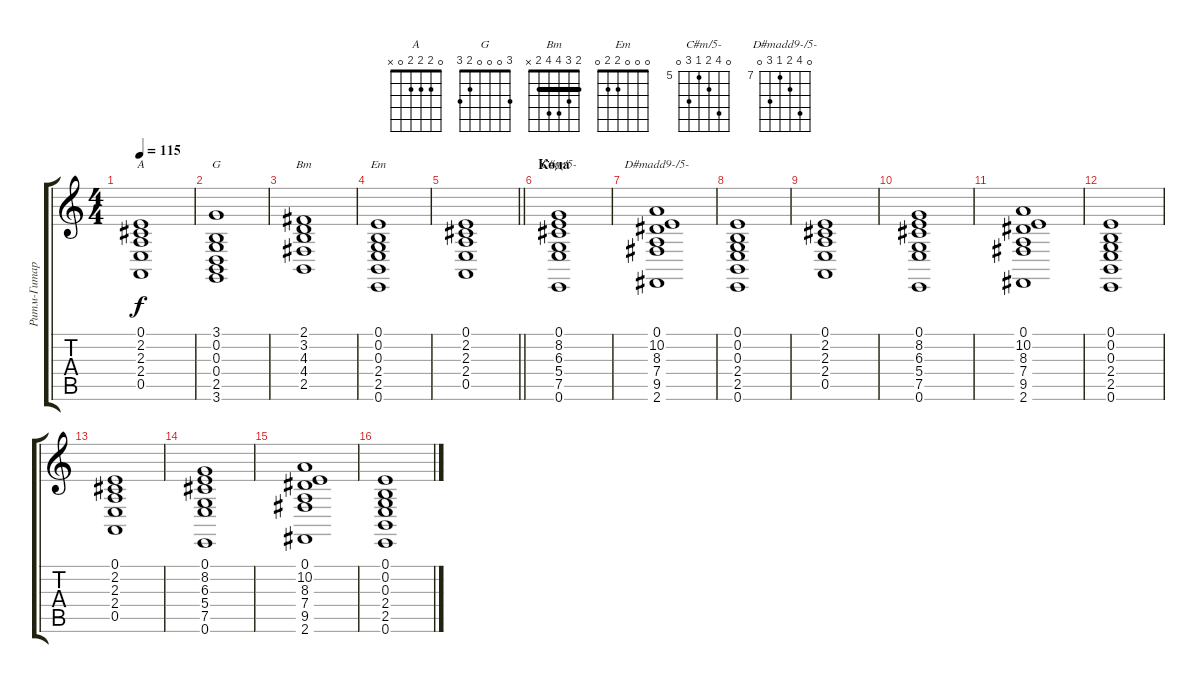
\track ("Ритм-Гитара" "Ритм-Гитар") {instrument orchestralharp}
\staff {score tabs}
\tuning (E4 B3 G3 D3 A2 E2) {hide}
\chord ("A" 0 2 2 2 0 x)
\chord ("G" 3 0 0 0 2 3)
\chord ("Bm" 2 3 4 4 2 x) {barre 2}
\chord ("Em" 0 0 0 2 2 0)
\chord ("C#m/5-" 0 8 6 5 7 0) {firstfret 5}
\chord ("D#madd9-/5-" 0 10 8 7 9 0) {firstfret 7}
\ts (4 4)
\tempo 115
\clef g2
\ks c
(0.1 2.2 2.3 2.4 0.5).1{ch "A" dy f} |
(3.1 0.2 0.3 0.4 2.5 3.6).1{ch "G"} |
(2.1 3.2 4.3 4.4 2.5).1{ch "Bm"} |
(0.1 0.2 0.3 2.4 2.5 0.6).1{ch "Em"} |
\barLineRight lightlight
(0.1 2.2 2.3 2.4 0.5).1 |
\section ("" "Кода")
(0.1 8.2 6.3 5.4 7.5 0.6).1{ch "C#m/5-"} |
(0.1 10.2 8.3 7.4 9.5 2.6).1{ch "D#madd9-/5-"} |
(0.1 0.2 0.3 2.4 2.5 0.6).1 |
(0.1 2.2 2.3 2.4 0.5).1 |
(0.1 8.2 6.3 5.4 7.5 0.6).1 |
(0.1 10.2 8.3 7.4 9.5 2.6).1 |
(0.1 0.2 0.3 2.4 2.5 0.6).1 |
(0.1 2.2 2.3 2.4 0.5).1 |
(0.1 8.2 6.3 5.4 7.5 0.6).1 |
(0.1 10.2 8.3 7.4 9.5 2.6).1 |
(0.1 0.2 0.3 2.4 2.5 0.6).1
